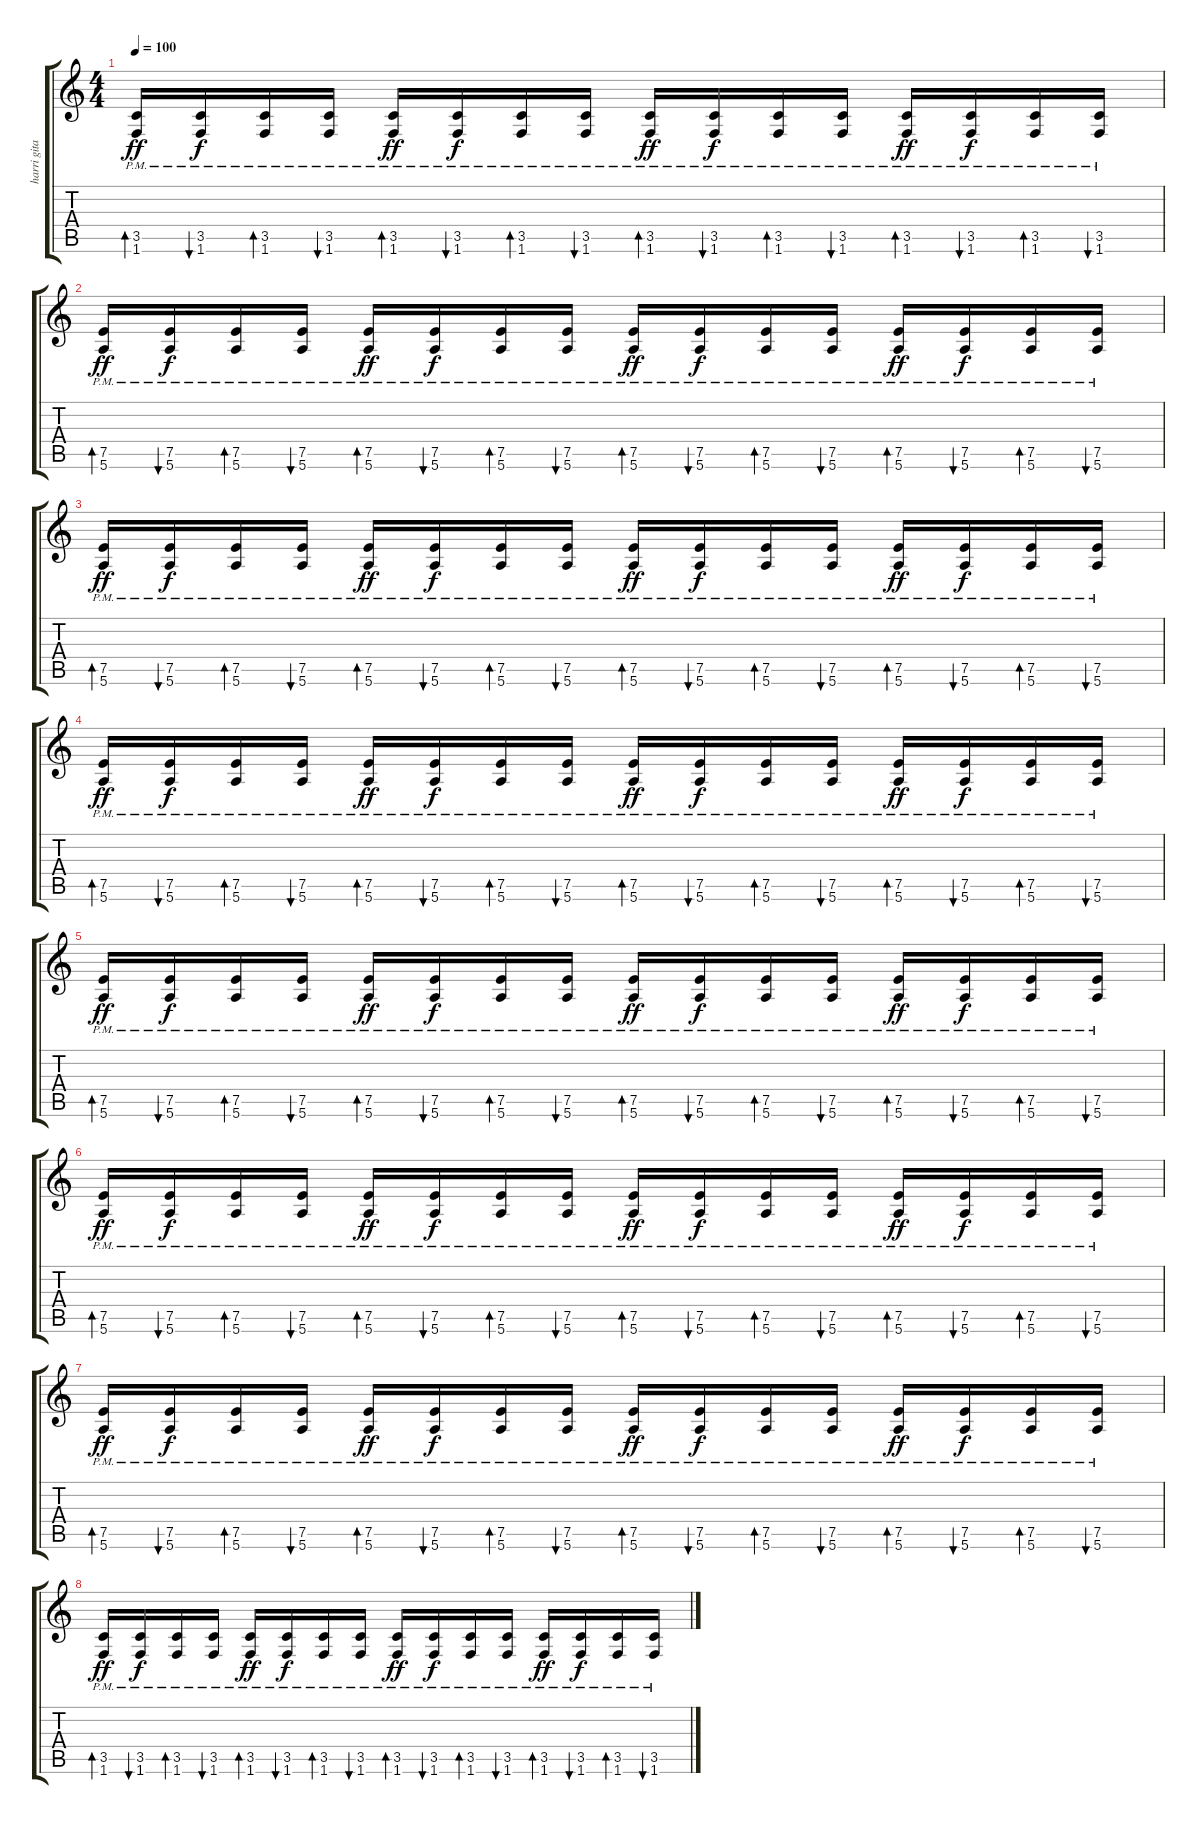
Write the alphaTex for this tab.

\track ("harri gitarr" "harri gita") {instrument overdrivenguitar}
\staff {score tabs}
\tuning (E4 B3 G3 D3 A2 E2) {hide}
\ts (4 4)
\tempo 100
\clef g2
\ks c
(3.5{pm} 1.6{pm}).16{bd 60 dy ff} (3.5{pm} 1.6{pm}).16{bu 60 dy f} (3.5{pm} 1.6{pm}).16{bd 60} (3.5{pm} 1.6{pm}).16{bu 60} (3.5{pm} 1.6{pm}).16{bd 60 dy ff} (3.5{pm} 1.6{pm}).16{bu 60 dy f} (3.5{pm} 1.6{pm}).16{bd 60} (3.5{pm} 1.6{pm}).16{bu 60} (3.5{pm} 1.6{pm}).16{bd 60 dy ff} (3.5{pm} 1.6{pm}).16{bu 60 dy f} (3.5{pm} 1.6{pm}).16{bd 60} (3.5{pm} 1.6{pm}).16{bu 60} (3.5{pm} 1.6{pm}).16{bd 60 dy ff} (3.5{pm} 1.6{pm}).16{bu 60 dy f} (3.5{pm} 1.6{pm}).16{bd 60} (3.5{pm} 1.6{pm}).16{bu 60} |
(7.5{pm} 5.6{pm}).16{bd 60 dy ff} (7.5{pm} 5.6{pm}).16{bu 60 dy f} (7.5{pm} 5.6{pm}).16{bd 60} (7.5{pm} 5.6{pm}).16{bu 60} (7.5{pm} 5.6{pm}).16{bd 60 dy ff} (7.5{pm} 5.6{pm}).16{bu 60 dy f} (7.5{pm} 5.6{pm}).16{bd 60} (7.5{pm} 5.6{pm}).16{bu 60} (7.5{pm} 5.6{pm}).16{bd 60 dy ff} (7.5{pm} 5.6{pm}).16{bu 60 dy f} (7.5{pm} 5.6{pm}).16{bd 60} (7.5{pm} 5.6{pm}).16{bu 60} (7.5{pm} 5.6{pm}).16{bd 60 dy ff} (7.5{pm} 5.6{pm}).16{bu 60 dy f} (7.5{pm} 5.6{pm}).16{bd 60} (7.5{pm} 5.6{pm}).16{bu 60} |
(7.5{pm} 5.6{pm}).16{bd 60 dy ff} (7.5{pm} 5.6{pm}).16{bu 60 dy f} (7.5{pm} 5.6{pm}).16{bd 60} (7.5{pm} 5.6{pm}).16{bu 60} (7.5{pm} 5.6{pm}).16{bd 60 dy ff} (7.5{pm} 5.6{pm}).16{bu 60 dy f} (7.5{pm} 5.6{pm}).16{bd 60} (7.5{pm} 5.6{pm}).16{bu 60} (7.5{pm} 5.6{pm}).16{bd 60 dy ff} (7.5{pm} 5.6{pm}).16{bu 60 dy f} (7.5{pm} 5.6{pm}).16{bd 60} (7.5{pm} 5.6{pm}).16{bu 60} (7.5{pm} 5.6{pm}).16{bd 60 dy ff} (7.5{pm} 5.6{pm}).16{bu 60 dy f} (7.5{pm} 5.6{pm}).16{bd 60} (7.5{pm} 5.6{pm}).16{bu 60} |
(7.5{pm} 5.6{pm}).16{bd 60 dy ff} (7.5{pm} 5.6{pm}).16{bu 60 dy f} (7.5{pm} 5.6{pm}).16{bd 60} (7.5{pm} 5.6{pm}).16{bu 60} (7.5{pm} 5.6{pm}).16{bd 60 dy ff} (7.5{pm} 5.6{pm}).16{bu 60 dy f} (7.5{pm} 5.6{pm}).16{bd 60} (7.5{pm} 5.6{pm}).16{bu 60} (7.5{pm} 5.6{pm}).16{bd 60 dy ff} (7.5{pm} 5.6{pm}).16{bu 60 dy f} (7.5{pm} 5.6{pm}).16{bd 60} (7.5{pm} 5.6{pm}).16{bu 60} (7.5{pm} 5.6{pm}).16{bd 60 dy ff} (7.5{pm} 5.6{pm}).16{bu 60 dy f} (7.5{pm} 5.6{pm}).16{bd 60} (7.5{pm} 5.6{pm}).16{bu 60} |
(7.5{pm} 5.6{pm}).16{bd 60 dy ff} (7.5{pm} 5.6{pm}).16{bu 60 dy f} (7.5{pm} 5.6{pm}).16{bd 60} (7.5{pm} 5.6{pm}).16{bu 60} (7.5{pm} 5.6{pm}).16{bd 60 dy ff} (7.5{pm} 5.6{pm}).16{bu 60 dy f} (7.5{pm} 5.6{pm}).16{bd 60} (7.5{pm} 5.6{pm}).16{bu 60} (7.5{pm} 5.6{pm}).16{bd 60 dy ff} (7.5{pm} 5.6{pm}).16{bu 60 dy f} (7.5{pm} 5.6{pm}).16{bd 60} (7.5{pm} 5.6{pm}).16{bu 60} (7.5{pm} 5.6{pm}).16{bd 60 dy ff} (7.5{pm} 5.6{pm}).16{bu 60 dy f} (7.5{pm} 5.6{pm}).16{bd 60} (7.5{pm} 5.6{pm}).16{bu 60} |
(7.5{pm} 5.6{pm}).16{bd 60 dy ff} (7.5{pm} 5.6{pm}).16{bu 60 dy f} (7.5{pm} 5.6{pm}).16{bd 60} (7.5{pm} 5.6{pm}).16{bu 60} (7.5{pm} 5.6{pm}).16{bd 60 dy ff} (7.5{pm} 5.6{pm}).16{bu 60 dy f} (7.5{pm} 5.6{pm}).16{bd 60} (7.5{pm} 5.6{pm}).16{bu 60} (7.5{pm} 5.6{pm}).16{bd 60 dy ff} (7.5{pm} 5.6{pm}).16{bu 60 dy f} (7.5{pm} 5.6{pm}).16{bd 60} (7.5{pm} 5.6{pm}).16{bu 60} (7.5{pm} 5.6{pm}).16{bd 60 dy ff} (7.5{pm} 5.6{pm}).16{bu 60 dy f} (7.5{pm} 5.6{pm}).16{bd 60} (7.5{pm} 5.6{pm}).16{bu 60} |
(7.5{pm} 5.6{pm}).16{bd 60 dy ff} (7.5{pm} 5.6{pm}).16{bu 60 dy f} (7.5{pm} 5.6{pm}).16{bd 60} (7.5{pm} 5.6{pm}).16{bu 60} (7.5{pm} 5.6{pm}).16{bd 60 dy ff} (7.5{pm} 5.6{pm}).16{bu 60 dy f} (7.5{pm} 5.6{pm}).16{bd 60} (7.5{pm} 5.6{pm}).16{bu 60} (7.5{pm} 5.6{pm}).16{bd 60 dy ff} (7.5{pm} 5.6{pm}).16{bu 60 dy f} (7.5{pm} 5.6{pm}).16{bd 60} (7.5{pm} 5.6{pm}).16{bu 60} (7.5{pm} 5.6{pm}).16{bd 60 dy ff} (7.5{pm} 5.6{pm}).16{bu 60 dy f} (7.5{pm} 5.6{pm}).16{bd 60} (7.5{pm} 5.6{pm}).16{bu 60} |
(3.5{pm} 1.6{pm}).16{bd 60 dy ff} (3.5{pm} 1.6{pm}).16{bu 60 dy f} (3.5{pm} 1.6{pm}).16{bd 60} (3.5{pm} 1.6{pm}).16{bu 60} (3.5{pm} 1.6{pm}).16{bd 60 dy ff} (3.5{pm} 1.6{pm}).16{bu 60 dy f} (3.5{pm} 1.6{pm}).16{bd 60} (3.5{pm} 1.6{pm}).16{bu 60} (3.5{pm} 1.6{pm}).16{bd 60 dy ff} (3.5{pm} 1.6{pm}).16{bu 60 dy f} (3.5{pm} 1.6{pm}).16{bd 60} (3.5{pm} 1.6{pm}).16{bu 60} (3.5{pm} 1.6{pm}).16{bd 60 dy ff} (3.5{pm} 1.6{pm}).16{bu 60 dy f} (3.5{pm} 1.6{pm}).16{bd 60} (3.5{pm} 1.6{pm}).16{bu 60}
